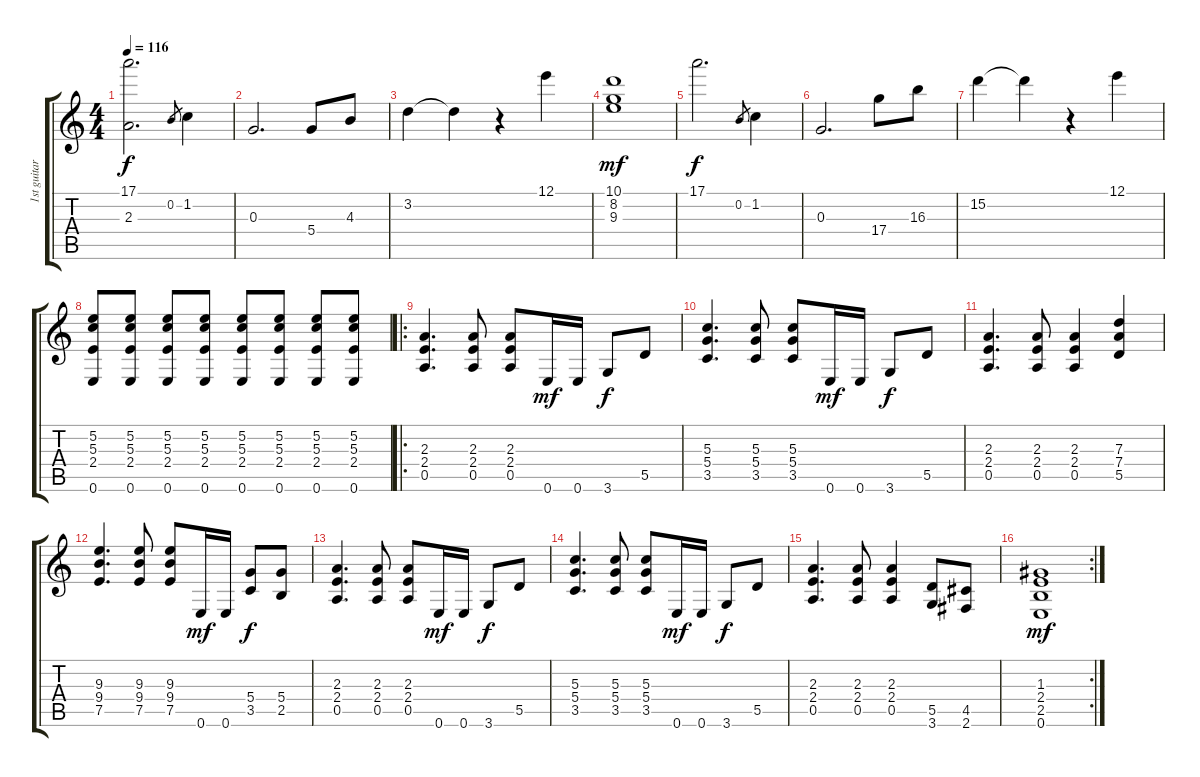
\track ("1st guitar" "1st guitar") {mute instrument overdrivenguitar}
\staff {score tabs}
\tuning (E4 B3 G3 D3 A2 E2) {hide}
\ts (4 4)
\tempo 116
\clef g2
\ks c
(17.1 2.3).2{d dy f volume 12 instrument distortionguitar} 0.2.8{gr} 1.2.4 |
0.3.2{d} 5.4.8 4.3.8 |
3.2.4 3.2{t}.4 r.4 12.1.4 |
(10.1 8.2 9.3).1{dy mf} |
17.1.2{d dy f volume 12 instrument distortionguitar} 0.2.8{gr} 1.2.4 |
0.3.2{d} 17.4.8 16.3.8 |
15.2.4 15.2{t}.4 r.4 12.1.4 |
(5.2 5.3 2.4 0.6).8{volume 14} (5.2 5.3 2.4 0.6).8 (5.2 5.3 2.4 0.6).8 (5.2 5.3 2.4 0.6).8 (5.2 5.3 2.4 0.6).8 (5.2 5.3 2.4 0.6).8 (5.2 5.3 2.4 0.6).8 (5.2 5.3 2.4 0.6).8 |
\ro
(2.3 2.4 0.5).4{d volume 16 instrument overdrivenguitar} (2.3 2.4 0.5).8 (2.3 2.4 0.5).8 0.6.16{dy mf} 0.6.16 3.6.8{dy f} 5.5.8 |
(5.3 5.4 3.5).4{d} (5.3 5.4 3.5).8 (5.3 5.4 3.5).8 0.6.16{dy mf} 0.6.16 3.6.8{dy f} 5.5.8 |
(2.3 2.4 0.5).4{d} (2.3 2.4 0.5).8 (2.3 2.4 0.5).4 (7.3 7.4 5.5).4 |
(9.3 9.4 7.5).4{d} (9.3 9.4 7.5).8 (9.3 9.4 7.5).8 0.6.16{dy mf} 0.6.16 (5.4 3.5).8{dy f} (5.4 2.5).8 |
(2.3 2.4 0.5).4{d} (2.3 2.4 0.5).8 (2.3 2.4 0.5).8 0.6.16{dy mf} 0.6.16 3.6.8{dy f} 5.5.8 |
(5.3 5.4 3.5).4{d} (5.3 5.4 3.5).8 (5.3 5.4 3.5).8 0.6.16{dy mf} 0.6.16 3.6.8{dy f} 5.5.8 |
(2.3 2.4 0.5).4{d} (2.3 2.4 0.5).8 (2.3 2.4 0.5).4 (5.5 3.6).8 (4.5 2.6).8 |
\rc 2
(1.3 2.4 2.5 0.6).1{dy mf}
